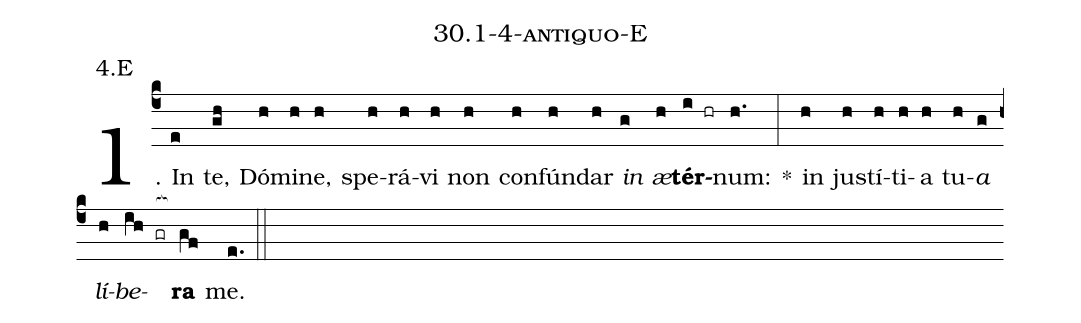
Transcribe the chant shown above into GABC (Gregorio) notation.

name: 30.1-4-antiquo-E;
annotation: 4.E;
%%
(c4)1. In(e) te,(gh) Dó(h)mi(h)ne,(h) spe(h)rá(h)vi(h) non(h) con(h)fún(h)dar(h) <i>in</i>(g) <i>æ</i>(h)<b>tér</b>(i hr)num:(h.) *(:) in(h) jus(h)tí(h)ti(h)a(h) tu(h)<i>a</i>(g) <i>lí</i>(h)<i>be</i>(ih gr[ocb:1{])<b>ra</b>(gf[ocb:0}]) me.(e.) (::)
